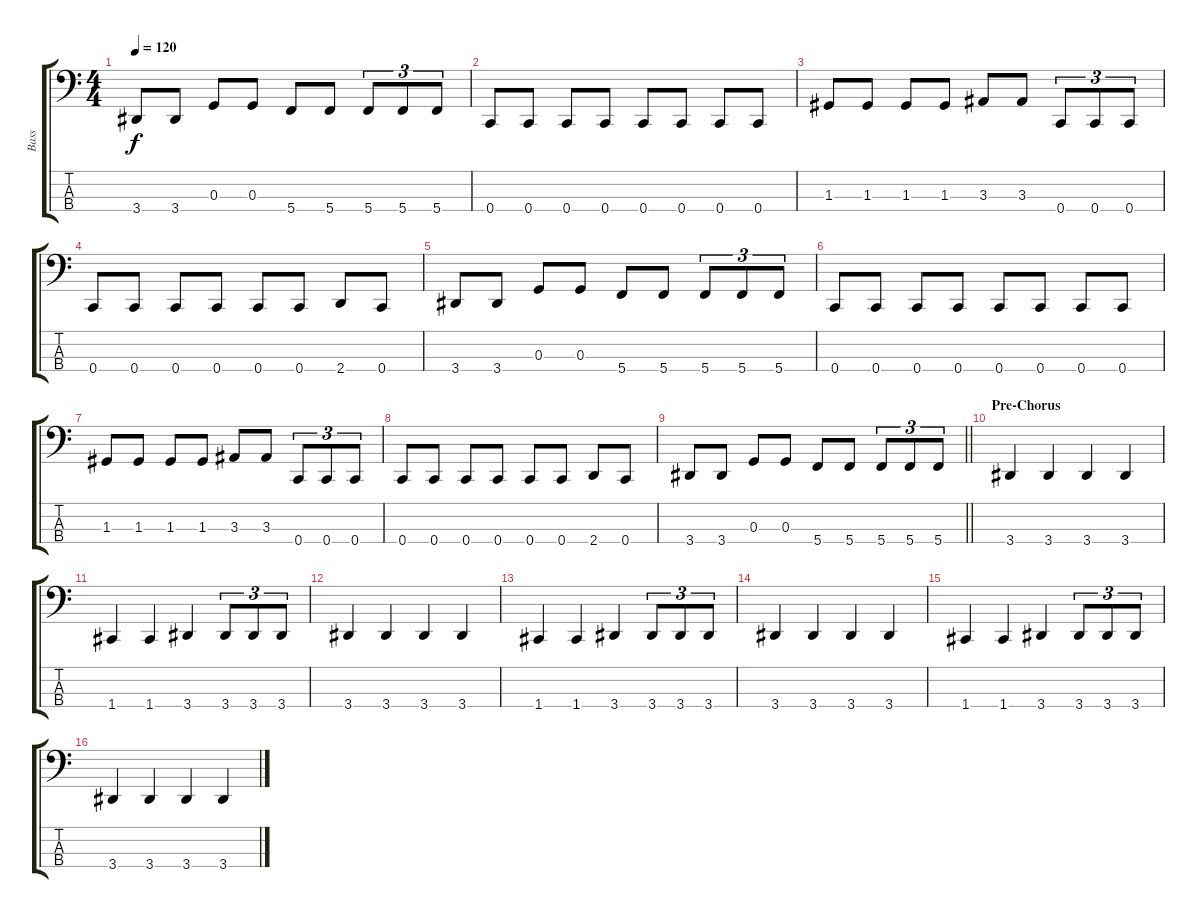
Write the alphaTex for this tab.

\track ("Bass" "Bass") {instrument electricbasspick}
\staff {score tabs}
\tuning (F2 C2 G1 C1) {hide}
\ts (4 4)
\tempo 120
\clef f4
\ks c
3.4.8{dy f} 3.4.8 0.3.8 0.3.8 5.4.8 5.4.8 5.4.8{tu (3 2)} 5.4.8{tu (3 2)} 5.4.8{tu (3 2)} |
0.4.8 0.4.8 0.4.8 0.4.8 0.4.8 0.4.8 0.4.8 0.4.8 |
1.3.8 1.3.8 1.3.8 1.3.8 3.3.8 3.3.8 0.4.8{tu (3 2)} 0.4.8{tu (3 2)} 0.4.8{tu (3 2)} |
0.4.8 0.4.8 0.4.8 0.4.8 0.4.8 0.4.8 2.4.8 0.4.8 |
3.4.8 3.4.8 0.3.8 0.3.8 5.4.8 5.4.8 5.4.8{tu (3 2)} 5.4.8{tu (3 2)} 5.4.8{tu (3 2)} |
0.4.8 0.4.8 0.4.8 0.4.8 0.4.8 0.4.8 0.4.8 0.4.8 |
1.3.8 1.3.8 1.3.8 1.3.8 3.3.8 3.3.8 0.4.8{tu (3 2)} 0.4.8{tu (3 2)} 0.4.8{tu (3 2)} |
0.4.8 0.4.8 0.4.8 0.4.8 0.4.8 0.4.8 2.4.8 0.4.8 |
\barLineRight lightlight
3.4.8 3.4.8 0.3.8 0.3.8 5.4.8 5.4.8 5.4.8{tu (3 2)} 5.4.8{tu (3 2)} 5.4.8{tu (3 2)} |
\section ("" "Pre-Chorus")
3.4.4 3.4.4 3.4.4 3.4.4 |
1.4.4 1.4.4 3.4.4 3.4.8{tu (3 2)} 3.4.8{tu (3 2)} 3.4.8{tu (3 2)} |
3.4.4 3.4.4 3.4.4 3.4.4 |
1.4.4 1.4.4 3.4.4 3.4.8{tu (3 2)} 3.4.8{tu (3 2)} 3.4.8{tu (3 2)} |
3.4.4 3.4.4 3.4.4 3.4.4 |
1.4.4 1.4.4 3.4.4 3.4.8{tu (3 2)} 3.4.8{tu (3 2)} 3.4.8{tu (3 2)} |
3.4.4 3.4.4 3.4.4 3.4.4
